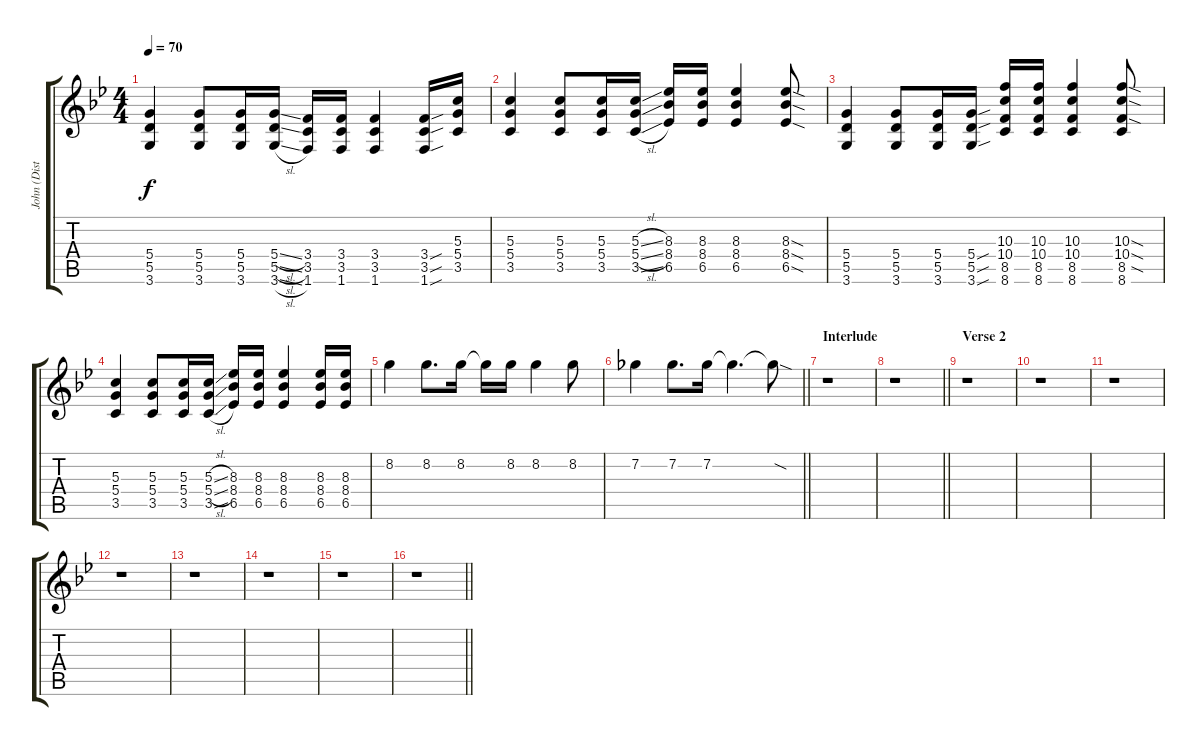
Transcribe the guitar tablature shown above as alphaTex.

\track ("John (Distortion 2)" "John (Dist") {instrument distortionguitar}
\staff {score tabs}
\tuning (E4 B3 G3 D3 A2 E2) {hide}
\ts (4 4)
\tempo 70
\clef g2
\ks bb
(5.4 5.5 3.6).4{dy f} (5.4 5.5 3.6).8 (5.4 5.5 3.6).16 (5.4{sl} 5.5{sl} 3.6{sl}).16 (3.4 3.5 1.6).16 (3.4 3.5 1.6).16 (3.4 3.5 1.6).4 (3.4{sou} 3.5{sou} 1.6{sou}).16 (5.3 5.4 3.5).16 |
(5.3 5.4 3.5).4 (5.3 5.4 3.5).8 (5.3 5.4 3.5).16 (5.3{sl} 5.4{sl} 3.5{sl}).16 (8.3 8.4 6.5).16 (8.3 8.4 6.5).16 (8.3 8.4 6.5).4 (8.3{sod} 8.4{sod} 6.5{sod}).8 |
(5.4 5.5 3.6).4 (5.4 5.5 3.6).8 (5.4 5.5 3.6).16 (5.4{sou} 5.5{sou} 3.6{sou}).16 (10.3 10.4 8.5 8.6).16 (10.3 10.4 8.5 8.6).16 (10.3 10.4 8.5 8.6).4 (10.3{sod} 10.4{sod} 8.5{sod} 8.6).8 |
(5.3 5.4 3.5).4 (5.3 5.4 3.5).8 (5.3 5.4 3.5).16 (5.3{sl} 5.4{sl} 3.5{sl}).16 (8.3 8.4 6.5).16 (8.3 8.4 6.5).16 (8.3 8.4 6.5).4 (8.3 8.4 6.5).16 (8.3 8.4 6.5).16 |
8.2.4 8.2.8{d} 8.2.16 8.2{t}.16 8.2.16 8.2.4 8.2.8 |
\barLineRight lightlight
7.2.4 7.2.8{d} 7.2.16 7.2{t}.4{d} 7.2{sod t}.8 |
\section ("" "Interlude")
r.1 |
\barLineRight lightlight
r.1 |
\section ("" "Verse 2")
r.1 |
r.1 |
r.1 |
r.1 |
r.1 |
r.1 |
r.1 |
\barLineRight lightlight
r.1
